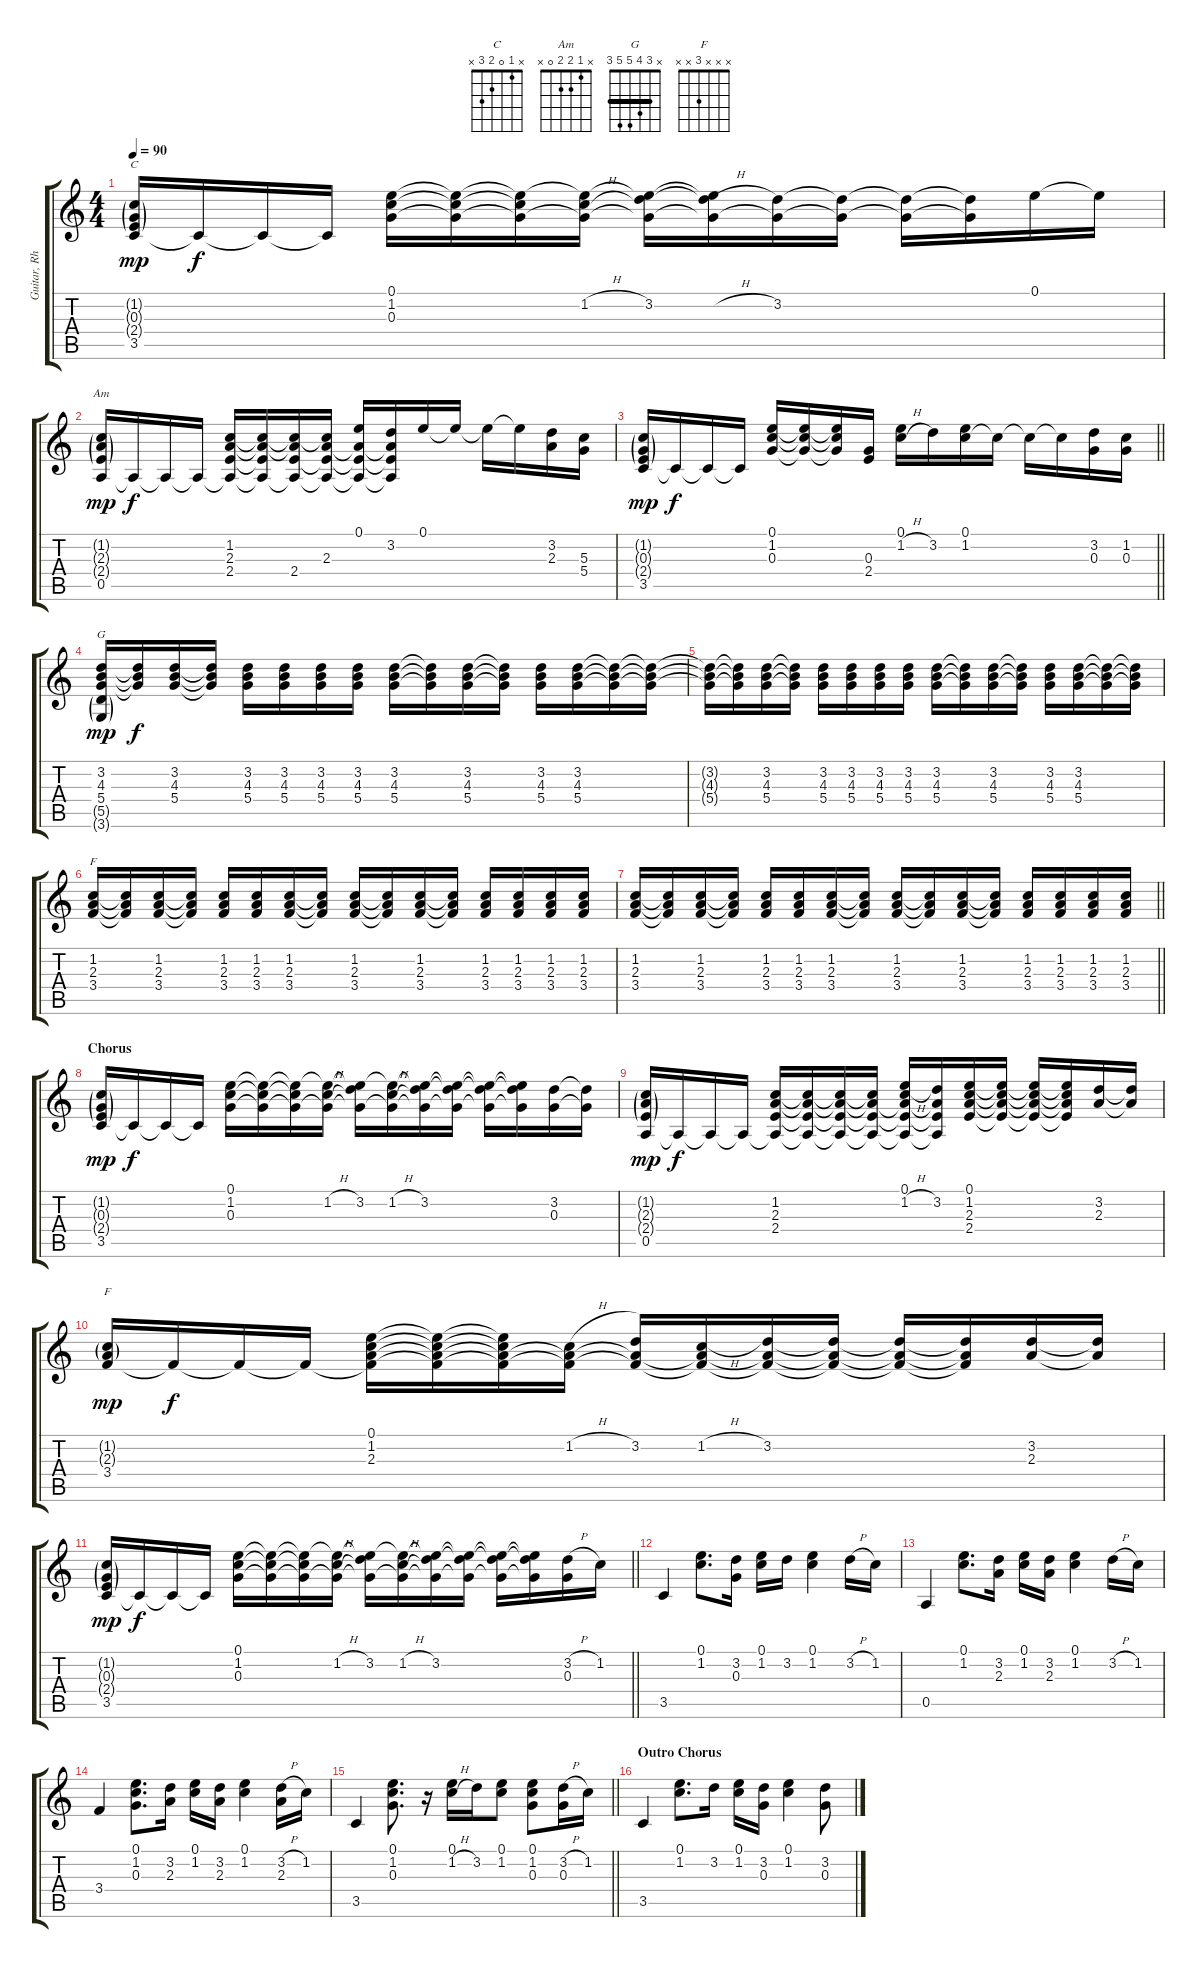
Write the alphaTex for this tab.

\track ("Guitar, Rhythm (Bono)" "Guitar, Rh") {instrument electricguitarjazz}
\staff {score tabs}
\tuning (E4 B3 G3 D3 A2 E2) {hide}
\chord ("C" x 1 0 2 3 x)
\chord ("Am" x 1 2 2 0 x)
\chord ("G" x 3 4 5 5 3) {barre 3}
\chord ("F" x 1 2 3 x x)
\chord ("F" x x x 3 x x)
\ts (4 4)
\tempo 90
\clef g2
\ks c
(1.2{g} 0.3{g} 2.4{g} 3.5).16{ch "C" dy mp} 3.5{t}.16{dy f} 3.5{t}.16 3.5{t}.16 (0.1 1.2 0.3).16 (0.1{t} 1.2{t} 0.3{t}).16 (0.1{t} 1.2{t} 0.3{t}).16 (0.1{t} 1.2{h} 0.3{t}).16 (0.1{t} 3.2 0.3{t}).16 (0.1{t} 3.2{h t} 0.3{t}).16 (3.2 0.3{t}).16 (3.2{t} 0.3{t}).16 (3.2{t} 0.3{t}).16 (3.2{t} 0.3{t}).16 0.1.16 0.1{t}.16 |
(1.2{g} 2.3{g} 2.4{g} 0.5).16{ch "Am" dy mp} 0.5{t}.16{dy f} 0.5{t}.16 0.5{t}.16 (1.2 2.3 2.4 0.5{t}).16 (1.2{t} 2.3{t} 2.4{t} 0.5{t}).16 (1.2{t} 2.3{t} 2.4 0.5{t}).16 (1.2{t} 2.3 2.4{t} 0.5{t}).16 (0.1 2.3{t} 2.4{t} 0.5{t}).16 (3.2 2.3{t} 2.4{t} 0.5{t}).16 0.1.16 0.1{t}.16 0.1{t}.16 0.1{t}.16 (3.2 2.3).16 (5.3 5.4).16 |
\barLineRight lightlight
(1.2{g} 0.3{g} 2.4{g} 3.5).16{dy mp} 3.5{t}.16{dy f} 3.5{t}.16 3.5{t}.16 (0.1 1.2 0.3).16 (0.1{t} 1.2{t} 0.3{t}).16 (0.1{t} 1.2{t} 0.3{t}).16 (0.3 2.4).16 (0.1 1.2{h}).16 3.2.16 (0.1 1.2).16 1.2{t}.16 1.2{t}.16 1.2{t}.16 (3.2 0.3).16 (1.2 0.3).16 |
(3.2 4.3 5.4 5.5{g} 3.6{g}).16{ch "G" dy mp} (3.2{t} 4.3{t} 5.4{t}).16{dy f} (3.2 4.3 5.4).16 (3.2{t} 4.3{t} 5.4{t}).16 (3.2 4.3 5.4).16 (3.2 4.3 5.4).16 (3.2 4.3 5.4).16 (3.2 4.3 5.4).16 (3.2 4.3 5.4).16 (3.2{t} 4.3{t} 5.4{t}).16 (3.2 4.3 5.4).16 (3.2{t} 4.3{t} 5.4{t}).16 (3.2 4.3 5.4).16 (3.2 4.3 5.4).16 (3.2{t} 4.3{t} 5.4{t}).16 (3.2{t} 4.3{t} 5.4{t}).16 |
(3.2{t} 4.3{t} 5.4{t}).16 (3.2{t} 4.3{t} 5.4{t}).16 (3.2 4.3 5.4).16 (3.2{t} 4.3{t} 5.4{t}).16 (3.2 4.3 5.4).16 (3.2 4.3 5.4).16 (3.2 4.3 5.4).16 (3.2 4.3 5.4).16 (3.2 4.3 5.4).16 (3.2{t} 4.3{t} 5.4{t}).16 (3.2 4.3 5.4).16 (3.2{t} 4.3{t} 5.4{t}).16 (3.2 4.3 5.4).16 (3.2 4.3 5.4).16 (3.2{t} 4.3{t} 5.4{t}).16 (3.2{t} 4.3{t} 5.4{t}).16 |
(1.2 2.3 3.4).16{ch "F"} (1.2{t} 2.3{t} 3.4{t}).16 (1.2 2.3 3.4).16 (1.2{t} 2.3{t} 3.4{t}).16 (1.2 2.3 3.4).16 (1.2 2.3 3.4).16 (1.2 2.3 3.4).16 (1.2{t} 2.3{t} 3.4{t}).16 (1.2 2.3 3.4).16 (1.2{t} 2.3{t} 3.4{t}).16 (1.2 2.3 3.4).16 (1.2{t} 2.3{t} 3.4{t}).16 (1.2 2.3 3.4).16 (1.2 2.3 3.4).16 (1.2 2.3 3.4).16 (1.2 2.3 3.4).16 |
\barLineRight lightlight
(1.2 2.3 3.4).16 (1.2{t} 2.3{t} 3.4{t}).16 (1.2 2.3 3.4).16 (1.2{t} 2.3{t} 3.4{t}).16 (1.2 2.3 3.4).16 (1.2 2.3 3.4).16 (1.2 2.3 3.4).16 (1.2{t} 2.3{t} 3.4{t}).16 (1.2 2.3 3.4).16 (1.2{t} 2.3{t} 3.4{t}).16 (1.2 2.3 3.4).16 (1.2{t} 2.3{t} 3.4{t}).16 (1.2 2.3 3.4).16 (1.2 2.3 3.4).16 (1.2 2.3 3.4).16 (1.2 2.3 3.4).16 |
\section ("" "Chorus")
(1.2{g} 0.3{g} 2.4{g} 3.5).16{dy mp} 3.5{t}.16{dy f} 3.5{t}.16 3.5{t}.16 (0.1 1.2 0.3).16 (0.1{t} 1.2{t} 0.3{t}).16 (0.1{t} 1.2{t} 0.3{t}).16 (0.1{t} 1.2{h} 0.3{t}).16 (0.1{t} 3.2 0.3{t}).16 (0.1{t} 1.2{h} 0.3{t}).16 (0.1{t} 3.2 0.3{t}).16 (0.1{t} 3.2{t} 0.3{t}).16 (0.1{t} 3.2{t} 0.3{t}).16 (0.1{t} 3.2{t} 0.3{t}).16 (3.2 0.3).16 (3.2{t} 0.3{t}).16 |
(1.2{g} 2.3{g} 2.4{g} 0.5).16{dy mp} 0.5{t}.16{dy f} 0.5{t}.16 0.5{t}.16 (1.2 2.3 2.4 0.5{t}).16 (1.2{t} 2.3{t} 2.4{t} 0.5{t}).16 (1.2{t} 2.3{t} 2.4{t} 0.5{t}).16 (1.2{t} 2.3{t} 2.4{t} 0.5{t}).16 (0.1 1.2{h} 2.3{t} 2.4{t} 0.5{t}).16 (3.2 2.3{t} 2.4{t} 0.5{t}).16 (0.1 1.2 2.3 2.4).16 (0.1{t} 1.2{t} 2.3{t} 2.4{t}).16 (0.1{t} 1.2{t} 2.3{t} 2.4{t}).16 (0.1{t} 1.2{t} 2.3{t} 2.4{t}).16 (3.2 2.3).16 (3.2{t} 2.3{t}).16 |
(1.2{g} 2.3{g} 3.4).16{ch "F" dy mp} 3.4{t}.16{dy f} 3.4{t}.16 3.4{t}.16 (0.1 1.2 2.3 3.4{t}).16 (0.1{t} 1.2{t} 2.3{t} 3.4{t}).16 (0.1{t} 1.2{t} 2.3{t} 3.4{t}).16 (1.2{h} 2.3{t} 3.4{t}).16 (3.2 2.3{t} 3.4{t}).16 (1.2{h} 2.3{t} 3.4{t}).16 (3.2 2.3{t} 3.4{t}).16 (3.2{t} 2.3{t} 3.4{t}).16 (3.2{t} 2.3{t} 3.4{t}).16 (3.2{t} 2.3{t} 3.4{t}).16 (3.2 2.3).16 (3.2{t} 2.3{t}).16 |
\barLineRight lightlight
(1.2{g} 0.3{g} 2.4{g} 3.5).16{dy mp} 3.5{t}.16{dy f} 3.5{t}.16 3.5{t}.16 (0.1 1.2 0.3).16 (0.1{t} 1.2{t} 0.3{t}).16 (0.1{t} 1.2{t} 0.3{t}).16 (0.1{t} 1.2{h} 0.3{t}).16 (0.1{t} 3.2 0.3{t}).16 (0.1{t} 1.2{h} 0.3{t}).16 (0.1{t} 3.2 0.3{t}).16 (0.1{t} 3.2{t} 0.3{t}).16 (0.1{t} 3.2{t} 0.3{t}).16 (0.1{t} 3.2{t} 0.3{t}).16 (3.2{h} 0.3).16 1.2.16 |
3.5.4 (0.1 1.2).8{d} (3.2 0.3).16 (0.1 1.2).16 3.2.16 (0.1 1.2).4 3.2{h}.16 1.2.16 |
0.5.4 (0.1 1.2).8{d} (3.2 2.3).16 (0.1 1.2).16 (3.2 2.3).16 (0.1 1.2).4 3.2{h}.16 1.2.16 |
3.4.4 (0.1 1.2 0.3).8{d} (3.2 2.3).16 (0.1 1.2).16 (3.2 2.3).16 (0.1 1.2).4 (3.2{h} 2.3).16 1.2.16 |
\barLineRight lightlight
3.5.4 (0.1 1.2 0.3).8{d} r.16 (0.1 1.2{h}).16 3.2.16 (0.1 1.2).8 (0.1 1.2 0.3).8 (3.2{h} 0.3).16 1.2.16 |
\section ("" "Outro Chorus")
3.5.4 (0.1 1.2).8{d} 3.2.16 (0.1 1.2).16 (3.2 0.3).16 (0.1 1.2).4 (3.2 0.3).8
